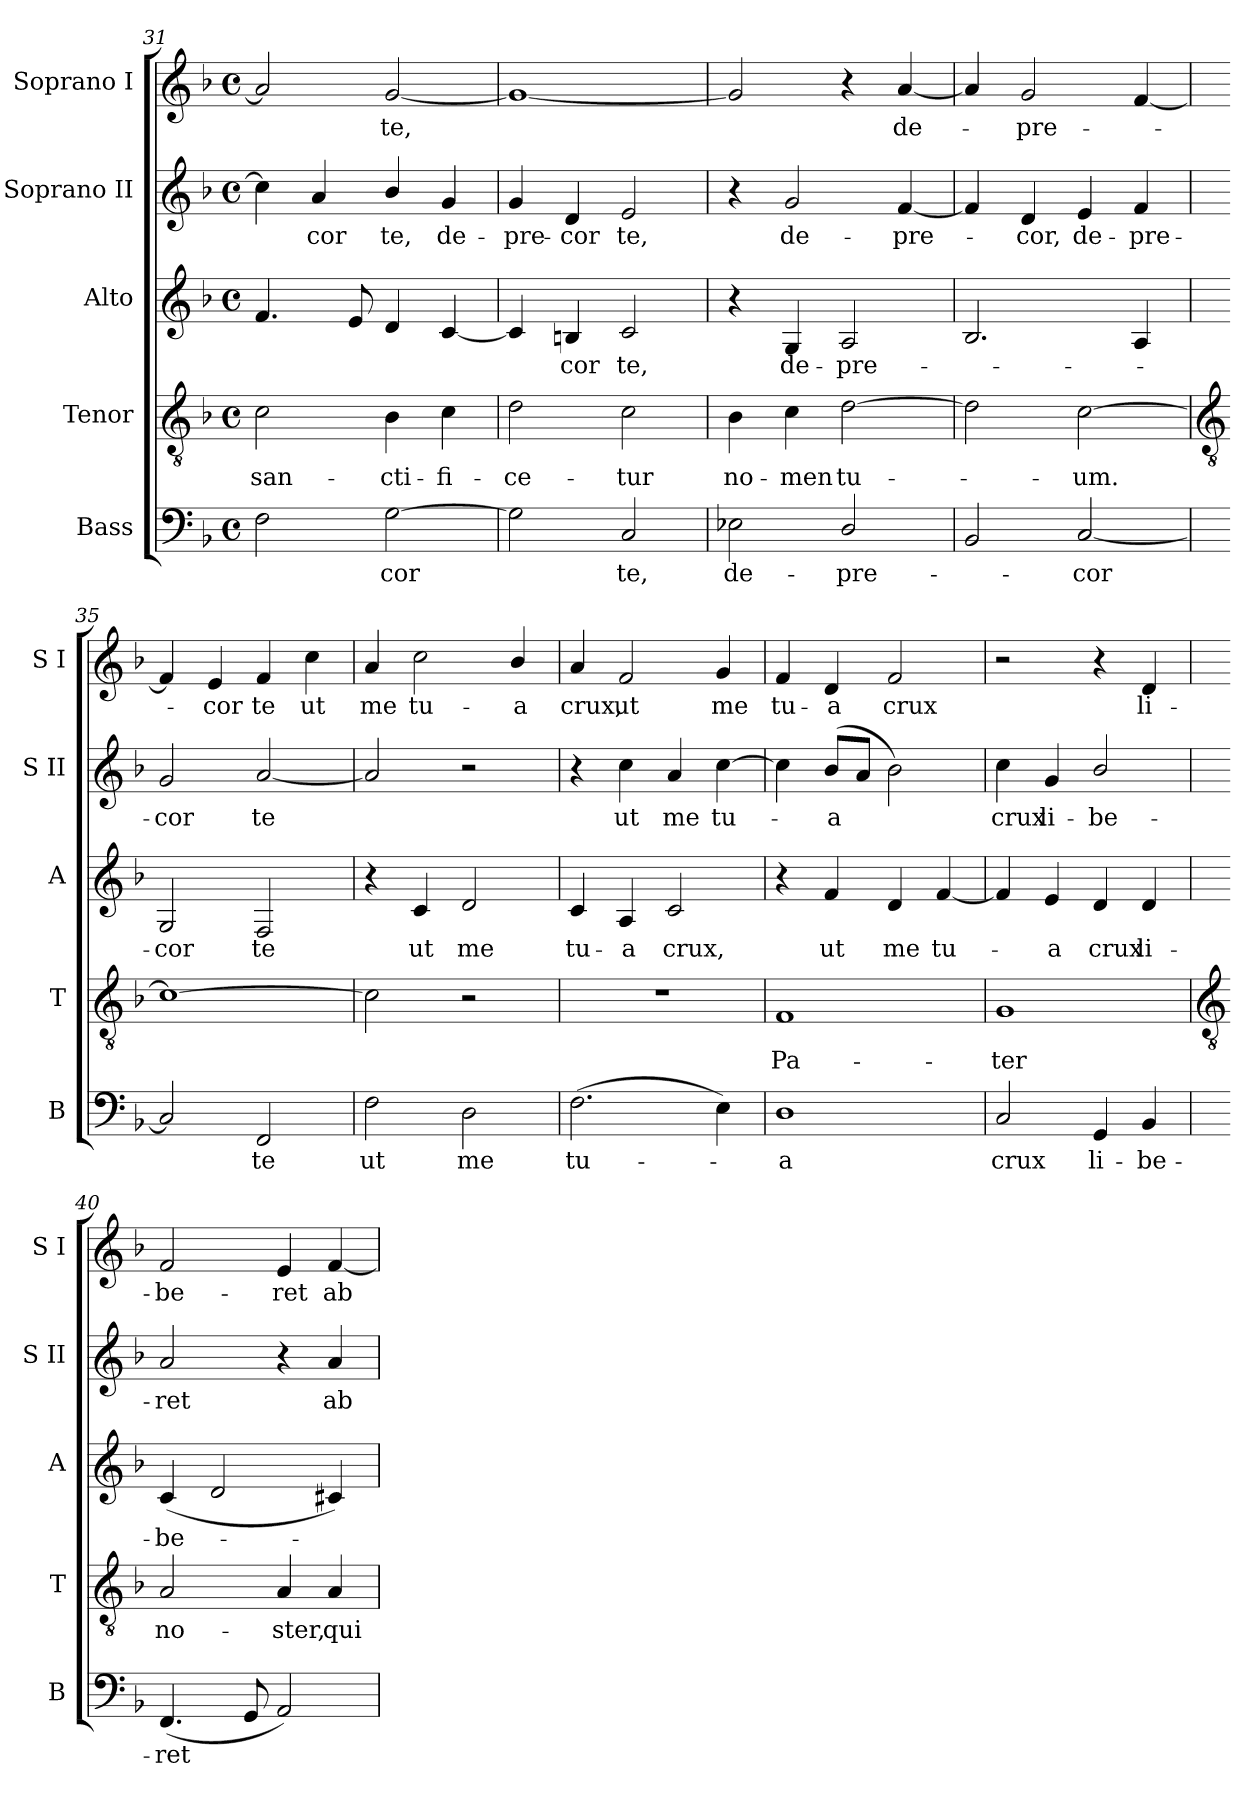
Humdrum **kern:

**kern	**text	**kern	**text	**kern	**text	**kern	**text	**kern	**text
*part5	*part5	*part4	*part4	*part3	*part3	*part2	*part2	*part1	*part1
*staff5	*staff5	*staff4	*staff4	*staff3	*staff3	*staff2	*staff2	*staff1	*staff1
*I"Bass	*	*I"Tenor	*	*I"Alto	*	*I"Soprano II	*	*I"Soprano I	*
*I'B	*	*I'T	*	*I'A	*	*I'S II	*	*I'S I	*
*clefF4	*	*clefGv2	*	*clefG2	*	*clefG2	*	*clefG2	*
*k[b-]	*	*k[b-]	*	*k[b-]	*	*k[b-]	*	*k[b-]	*
*F:	*	*F:	*	*F:	*	*F:	*	*F:	*
*M4/4	*	*M4/4	*	*M4/4	*	*M4/4	*	*M4/4	*
*met(c)	*	*met(c)	*	*met(c)	*	*met(c)	*	*met(c)	*
=31	=31	=31	=31	=31	=31	=31	=31	=31	=31
!	!	!	!LO:LY:b	!	!	!	!	!	!
2F	.	2c	san-	4.f	.	4cc]	.	2a]	.
!	!	!	!	!	!	!	!LO:LY:b	!	!
.	.	.	.	.	.	4a	cor	.	.
.	.	.	.	8e	.	.	.	.	.
!	!LO:LY:b	!	!LO:LY:b	!	!	!	!LO:LY:b	!	!LO:LY:b
[2G	cor	4B-	-cti-	4d	.	4b-/	te,	[2g	te,
!	!	!	!LO:LY:b	!	!	!	!LO:LY:b	!	!
.	.	4c	-fi-	[4c	.	4g	de-	.	.
=32	=32	=32	=32	=32	=32	=32	=32	=32	=32
!	!	!	!LO:LY:b	!	!	!	!LO:LY:b	!	!
2G]	.	2d	-ce-	4c]	.	4g	-pre-	1g_	.
!	!	!	!	!	!LO:LY:b	!	!LO:LY:b	!	!
.	.	.	.	4Bn	cor	4d	-cor	.	.
!	!LO:LY:b	!	!LO:LY:b	!	!LO:LY:b	!	!LO:LY:b	!	!
2C	te,	2c	-tur	2c	te,	2e	te,	.	.
=33	=33	=33	=33	=33	=33	=33	=33	=33	=33
!	!LO:LY:b	!	!LO:LY:b	!	!	!	!	!	!
2E-X	de-	4B-	no-	4r	.	4r	.	2g]	.
!	!	!	!LO:LY:b	!	!LO:LY:b	!	!LO:LY:b	!	!
.	.	4c	-men	4G	de-	2g	de-	.	.
!	!LO:LY:b	!	!LO:LY:b	!	!LO:LY:b	!	!	!	!
2D/	-pre-	[2d	tu-	2A	-pre-	.	.	4r	.
!	!	!	!	!	!	!	!LO:LY:b	!	!LO:LY:b
.	.	.	.	.	.	[4f	-pre-	[4a	de-
=34	=34	=34	=34	=34	=34	=34	=34	=34	=34
2BB-	.	2d]	.	2.B-	.	4f]	.	4a]	.
!	!	!	!	!	!	!	!LO:LY:b	!	!LO:LY:b
.	.	.	.	.	.	4d	cor,	2g	pre-
!	!LO:LY:b	!	!LO:LY:b	!	!	!	!LO:LY:b	!	!
[2C	cor	[2c	um.	.	.	4e	de-	.	.
!	!	!	!	!	!	!	!LO:LY:b	!	!
.	.	.	.	4A	.	4f	-pre-	[4f	.
!!LO:LB:g=z
=35	=35	=35	=35	=35	=35	=35	=35	=35	=35
*	*	*clefGv2	*	*	*	*	*	*	*
!	!	!	!	!	!LO:LY:b	!	!LO:LY:b	!	!
2C]	.	1c_	.	2G	cor	2g	-cor	4f]	.
!	!	!	!	!	!	!	!	!	!LO:LY:b
.	.	.	.	.	.	.	.	4e	cor
!	!LO:LY:b	!	!	!	!LO:LY:b	!	!LO:LY:b	!	!LO:LY:b
2FF	te	.	.	2F	te	[2a	te	4f	te
!	!	!	!	!	!	!	!	!	!LO:LY:b
.	.	.	.	.	.	.	.	4cc	ut
=36	=36	=36	=36	=36	=36	=36	=36	=36	=36
!	!LO:LY:b	!	!	!	!	!	!	!	!LO:LY:b
2F	ut	2c]	.	4r	.	2a]	.	4a	me
!	!	!	!	!	!LO:LY:b	!	!	!	!LO:LY:b
.	.	.	.	4c	ut	.	.	2cc	tu-
!	!LO:LY:b	!	!	!	!LO:LY:b	!	!	!	!
2D	me	2r	.	2d	me	2r	.	.	.
!	!	!	!	!	!	!	!	!	!LO:LY:b
.	.	.	.	.	.	.	.	4b-/	-a
=37	=37	=37	=37	=37	=37	=37	=37	=37	=37
!	!LO:LY:b	!	!	!	!LO:LY:b	!	!	!	!LO:LY:b
(>2.F	tu-	1r	.	4c	tu-	4r	.	4a	crux,
!	!	!	!	!	!LO:LY:b	!	!LO:LY:b	!	!LO:LY:b
.	.	.	.	4A	-a	4cc	ut	2f	ut
!	!	!	!	!	!LO:LY:b	!	!LO:LY:b	!	!
.	.	.	.	2c	crux,	4a	me	.	.
!	!	!	!	!	!	!	!LO:LY:b	!	!LO:LY:b
4E)	.	.	.	.	.	[4cc	tu-	4g	me
=38	=38	=38	=38	=38	=38	=38	=38	=38	=38
!	!LO:LY:b	!	!LO:LY:b	!	!	!	!	!	!LO:LY:b
1D	a	1F	Pa-	4r	.	4cc]	.	4f	tu-
!	!	!	!	!	!LO:LY:b	!	!LO:LY:b	!	!LO:LY:b
.	.	.	.	4f	ut	(<8b-L	a	4d	-a
.	.	.	.	.	.	8aJ	.	.	.
!	!	!	!	!	!LO:LY:b	!	!	!	!LO:LY:b
.	.	.	.	4d	me	2b-)	.	2f	crux
!	!	!	!	!	!LO:LY:b	!	!	!	!
.	.	.	.	[4f	tu-	.	.	.	.
=39	=39	=39	=39	=39	=39	=39	=39	=39	=39
!	!LO:LY:b	!	!LO:LY:b	!	!	!	!LO:LY:b	!	!
2C	crux	1G	-ter	4f]	.	4cc	crux	2r	.
!	!	!	!	!	!LO:LY:b	!	!LO:LY:b	!	!
.	.	.	.	4e	a	4g	li-	.	.
!	!LO:LY:b	!	!	!	!LO:LY:b	!	!LO:LY:b	!	!
4GG	li-	.	.	4d	crux	2b-/	-be-	4r	.
!	!LO:LY:b	!	!	!	!LO:LY:b	!	!	!	!LO:LY:b
4BB-	-be-	.	.	4d	li-	.	.	4d	li-
!!LO:LB:g=z
=40	=40	=40	=40	=40	=40	=40	=40	=40	=40
*	*	*clefGv2	*	*	*	*	*	*	*
!	!LO:LY:b	!	!LO:LY:b	!	!LO:LY:b	!	!LO:LY:b	!	!LO:LY:b
(<4.FF	-ret	2A	no-	(<4c	-be-	2a	-ret	2f	-be-
.	.	.	.	2d	.	.	.	.	.
8GG	.	.	.	.	.	.	.	.	.
!	!	!	!LO:LY:b	!	!	!	!	!	!LO:LY:b
2AA)	.	4A	-ster,	.	.	4r	.	4e	-ret
!	!	!	!LO:LY:b	!	!	!	!LO:LY:b	!	!LO:LY:b
.	.	4A	qui	4c#X)	.	4a	ab	[4f	ab
=	=	=	=	=	=	=	=	=	=
*-	*-	*-	*-	*-	*-	*-	*-	*-	*-
